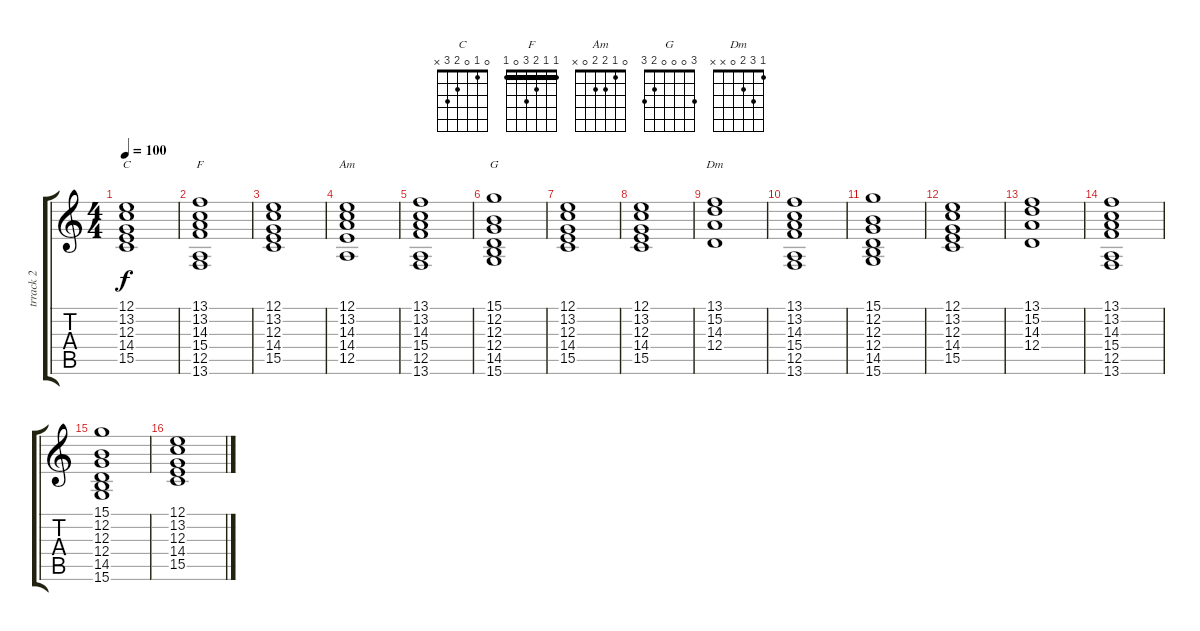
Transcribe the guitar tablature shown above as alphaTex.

\track ("trrack 2" "trrack 2") {instrument acousticgrandpiano}
\staff {score tabs}
\tuning (E4 B3 G3 D3 A2 E2) {hide}
\chord ("C" 0 1 0 2 3 x)
\chord ("F" 1 1 2 3 0 1) {barre 1}
\chord ("Am" 0 1 2 2 0 x)
\chord ("G" 3 0 0 0 2 3)
\chord ("Dm" 1 3 2 0 x x)
\ts (4 4)
\tempo 100
\clef g2
\ks c
(12.1 13.2 12.3 14.4 15.5).1{ch "C" dy f} |
(13.1 13.2 14.3 15.4 12.5 13.6).1{ch "F"} |
(12.1 13.2 12.3 14.4 15.5).1 |
(12.1 13.2 14.3 14.4 12.5).1{ch "Am"} |
(13.1 13.2 14.3 15.4 12.5 13.6).1 |
(15.1 12.2 12.3 12.4 14.5 15.6).1{ch "G"} |
(12.1 13.2 12.3 14.4 15.5).1 |
(12.1 13.2 12.3 14.4 15.5).1 |
(13.1 15.2 14.3 12.4).1{ch "Dm"} |
(13.1 13.2 14.3 15.4 12.5 13.6).1 |
(15.1 12.2 12.3 12.4 14.5 15.6).1 |
(12.1 13.2 12.3 14.4 15.5).1 |
(13.1 15.2 14.3 12.4).1 |
(13.1 13.2 14.3 15.4 12.5 13.6).1 |
(15.1 12.2 12.3 12.4 14.5 15.6).1 |
(12.1 13.2 12.3 14.4 15.5).1
